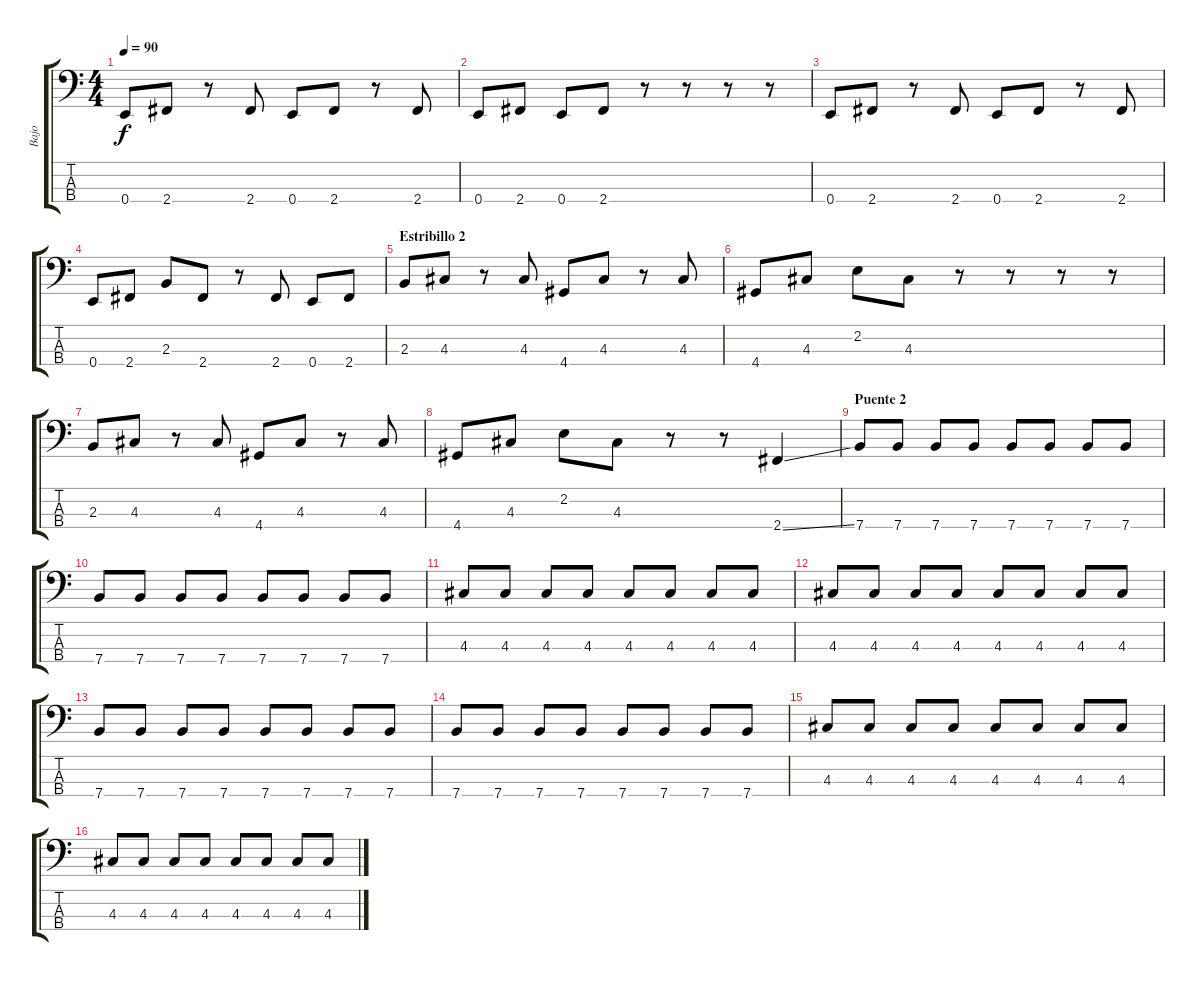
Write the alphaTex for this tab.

\track ("Bajo" "Bajo") {instrument electricbassfinger}
\staff {score tabs}
\tuning (G2 D2 A1 E1) {hide}
\ts (4 4)
\tempo 90
\clef f4
\ks c
0.4.8{dy f} 2.4.8 r.8 2.4.8 0.4.8 2.4.8 r.8 2.4.8 |
0.4.8 2.4.8 0.4.8 2.4.8 r.8 r.8 r.8 r.8 |
0.4.8 2.4.8 r.8 2.4.8 0.4.8 2.4.8 r.8 2.4.8 |
0.4.8 2.4.8 2.3.8 2.4.8 r.8 2.4.8 0.4.8 2.4.8 |
\section ("" "Estribillo 2")
2.3.8 4.3.8 r.8 4.3.8 4.4.8 4.3.8 r.8 4.3.8 |
4.4.8 4.3.8 2.2.8 4.3.8 r.8 r.8 r.8 r.8 |
2.3.8 4.3.8 r.8 4.3.8 4.4.8 4.3.8 r.8 4.3.8 |
4.4.8 4.3.8 2.2.8 4.3.8 r.8 r.8 2.4{ss}.4 |
\section ("" "Puente 2")
7.4.8 7.4.8 7.4.8 7.4.8 7.4.8 7.4.8 7.4.8 7.4.8 |
7.4.8 7.4.8 7.4.8 7.4.8 7.4.8 7.4.8 7.4.8 7.4.8 |
4.3.8 4.3.8 4.3.8 4.3.8 4.3.8 4.3.8 4.3.8 4.3.8 |
4.3.8 4.3.8 4.3.8 4.3.8 4.3.8 4.3.8 4.3.8 4.3.8 |
7.4.8 7.4.8 7.4.8 7.4.8 7.4.8 7.4.8 7.4.8 7.4.8 |
7.4.8 7.4.8 7.4.8 7.4.8 7.4.8 7.4.8 7.4.8 7.4.8 |
4.3.8 4.3.8 4.3.8 4.3.8 4.3.8 4.3.8 4.3.8 4.3.8 |
4.3.8 4.3.8 4.3.8 4.3.8 4.3.8 4.3.8 4.3.8 4.3.8
